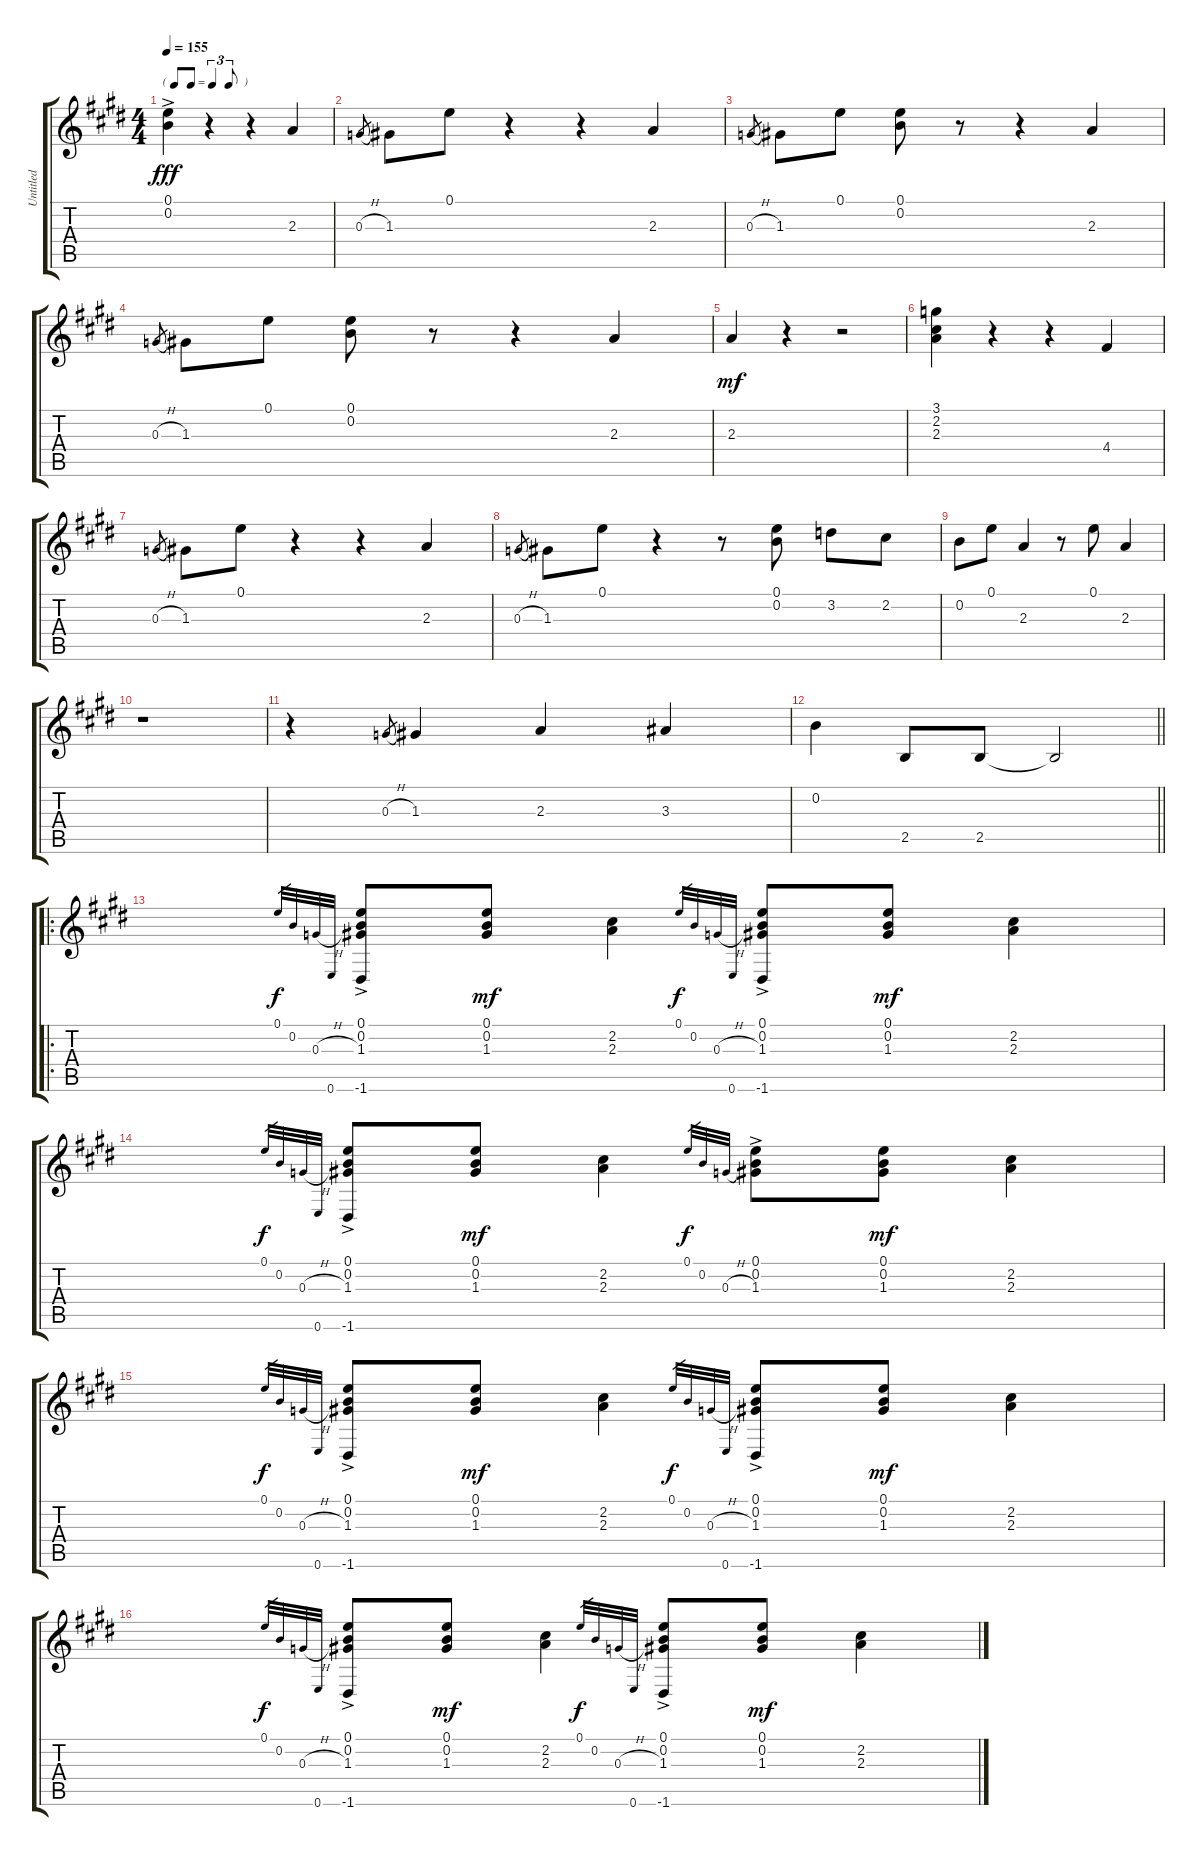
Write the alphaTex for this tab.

\track ("Untitled" "Untitled") {instrument acousticguitarsteel}
\staff {score tabs}
\tuning (E4 B3 G3 D3 A2 E2) {hide}
\ts (4 4)
\tf triplet8th
\tempo 155
\clef g2
\ks e
(0.1{ac} 0.2{ac}).4{dy fff instrument acousticguitarsteel} r.4 r.4 2.3.4 |
\ks c#minor
0.3{h}.8{gr} 1.3.8 0.1.8 r.4 r.4 2.3.4 |
0.3{h}.8{gr} 1.3.8 0.1.8 (0.1 0.2).8 r.8 r.4 2.3.4 |
0.3{h}.8{gr} 1.3.8 0.1.8 (0.1 0.2).8 r.8 r.4 2.3.4 |
\ks e
2.3.4{dy mf} r.4 r.2 |
\ks c#minor
(3.1 2.2 2.3).4 r.4 r.4 4.4.4 |
0.3{h}.8{gr} 1.3.8 0.1.8 r.4 r.4 2.3.4 |
0.3{h}.8{gr} 1.3.8 0.1.8 r.4 r.8 (0.1 0.2).8 3.2.8 2.2.8 |
\ks e
0.2.8 0.1.8 2.3.4 r.8 0.1.8 2.3.4 |
\ks c#minor
r.1 |
r.4 0.3{h}.8{gr} 1.3.4 2.3.4 3.3.4 |
\barLineRight lightlight
0.2.4 2.5.8 2.5.8 2.5{t}.2 |
\ro
\ks e
0.1.32{gr dy f} 0.2.32{gr} 0.3{h}.32{gr} 0.6.32{gr} (0.1{ac} 0.2{ac} 1.3{ac} -1.6).8 (0.1 0.2 1.3).8{dy mf} (2.2 2.3).4 0.1.32{gr dy f} 0.2.32{gr} 0.3{h}.32{gr} 0.6.32{gr} (0.1{ac} 0.2{ac} 1.3{ac} -1.6).8 (0.1 0.2 1.3).8{dy mf} (2.2 2.3).4 |
\ks c#minor
0.1.32{gr dy f} 0.2.32{gr} 0.3{h}.32{gr} 0.6.32{gr} (0.1{ac} 0.2{ac} 1.3{ac} -1.6).8 (0.1 0.2 1.3).8{dy mf} (2.2 2.3).4 0.1.32{gr dy f} 0.2.32{gr} 0.3{h}.32{gr} (0.1{ac} 0.2{ac} 1.3{ac}).8 (0.1 0.2 1.3).8{dy mf} (2.2 2.3).4 |
0.1.32{gr dy f} 0.2.32{gr} 0.3{h}.32{gr} 0.6.32{gr} (0.1{ac} 0.2{ac} 1.3{ac} -1.6).8 (0.1 0.2 1.3).8{dy mf} (2.2 2.3).4 0.1.32{gr dy f} 0.2.32{gr} 0.3{h}.32{gr} 0.6.32{gr} (0.1{ac} 0.2{ac} 1.3{ac} -1.6).8 (0.1 0.2 1.3).8{dy mf} (2.2 2.3).4 |
0.1.32{gr dy f} 0.2.32{gr} 0.3{h}.32{gr} 0.6.32{gr} (0.1{ac} 0.2{ac} 1.3{ac} -1.6).8 (0.1 0.2 1.3).8{dy mf} (2.2 2.3).4 0.1.32{gr dy f} 0.2.32{gr} 0.3{h}.32{gr} 0.6.32{gr} (0.1{ac} 0.2{ac} 1.3{ac} -1.6).8 (0.1 0.2 1.3).8{dy mf} (2.2 2.3).4
